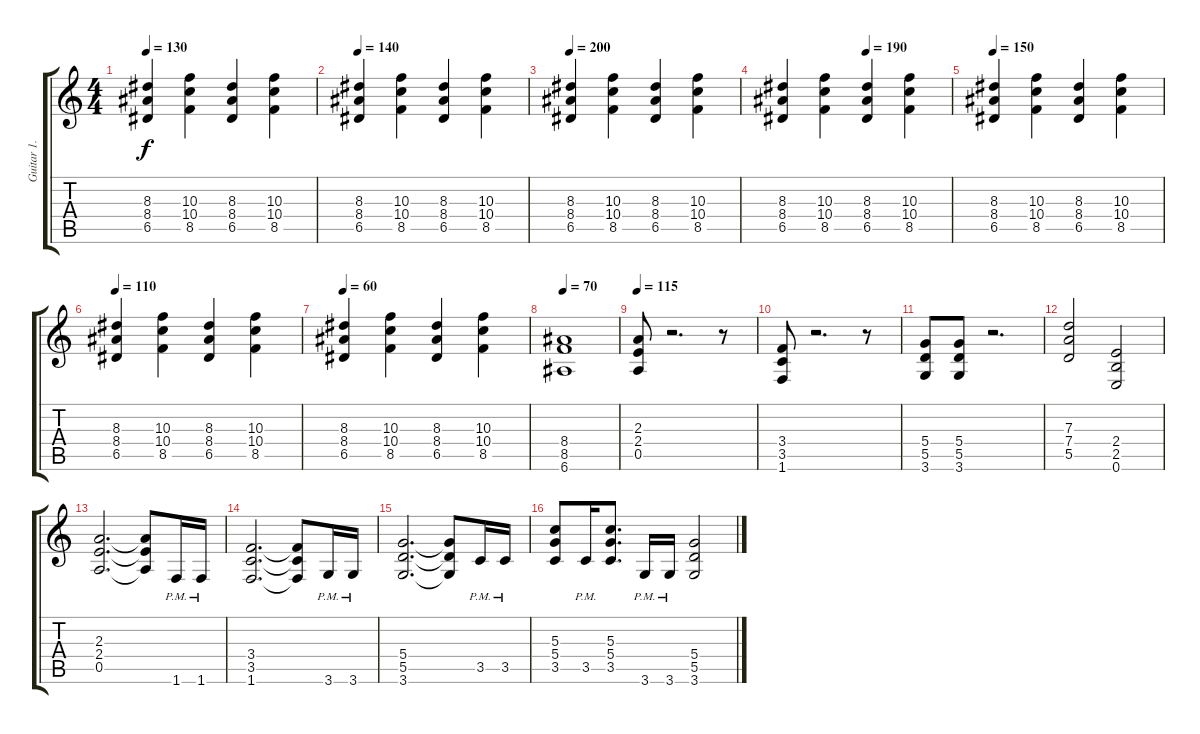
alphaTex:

\track ("Guitar 1." "Guitar 1.") {instrument distortionguitar}
\staff {score tabs}
\tuning (E4 B3 G3 D3 A2 E2) {hide}
\ts (4 4)
\tempo 130
\clef g2
\ks c
(8.3 8.4 6.5).4{dy f} (10.3 10.4 8.5).4 (8.3 8.4 6.5).4 (10.3 10.4 8.5).4 |
\tempo 140
(8.3 8.4 6.5).4 (10.3 10.4 8.5).4 (8.3 8.4 6.5).4 (10.3 10.4 8.5).4 |
\tempo 200
(8.3 8.4 6.5).4 (10.3 10.4 8.5).4 (8.3 8.4 6.5).4 (10.3 10.4 8.5).4 |
\tempo (70 0.5)
\tempo (190 0.5)
(8.3 8.4 6.5).4 (10.3 10.4 8.5).4 (8.3 8.4 6.5).4 (10.3 10.4 8.5).4 |
\tempo 150
(8.3 8.4 6.5).4 (10.3 10.4 8.5).4 (8.3 8.4 6.5).4 (10.3 10.4 8.5).4 |
\tempo 110
(8.3 8.4 6.5).4 (10.3 10.4 8.5).4 (8.3 8.4 6.5).4 (10.3 10.4 8.5).4 |
\tempo 60
(8.3 8.4 6.5).4 (10.3 10.4 8.5).4 (8.3 8.4 6.5).4 (10.3 10.4 8.5).4 |
\tempo 70
(8.4 8.5 6.6).1 |
\tempo 115
(2.3 2.4 0.5).8 r.2{d} r.8 |
(3.4 3.5 1.6).8 r.2{d} r.8 |
(5.4 5.5 3.6).8 (5.4 5.5 3.6).8 r.2{d} |
(7.3 7.4 5.5).2 (2.4 2.5 0.6).2 |
(2.3 2.4 0.5).2{d} (2.3{t} 2.4{t} 0.5{t}).8 1.6{pm}.16 1.6{pm}.16 |
(3.4 3.5 1.6).2{d} (3.4{t} 3.5{t} 1.6{t}).8 3.6{pm}.16 3.6{pm}.16 |
(5.4 5.5 3.6).2{d} (5.4{t} 5.5{t} 3.6{t}).8 3.5{pm}.16 3.5{pm}.16 |
(5.3 5.4 3.5).8 3.5{pm}.16 (5.3 5.4 3.5).8{d} 3.6{pm}.16 3.6{pm}.16 (5.4 5.5 3.6).2
